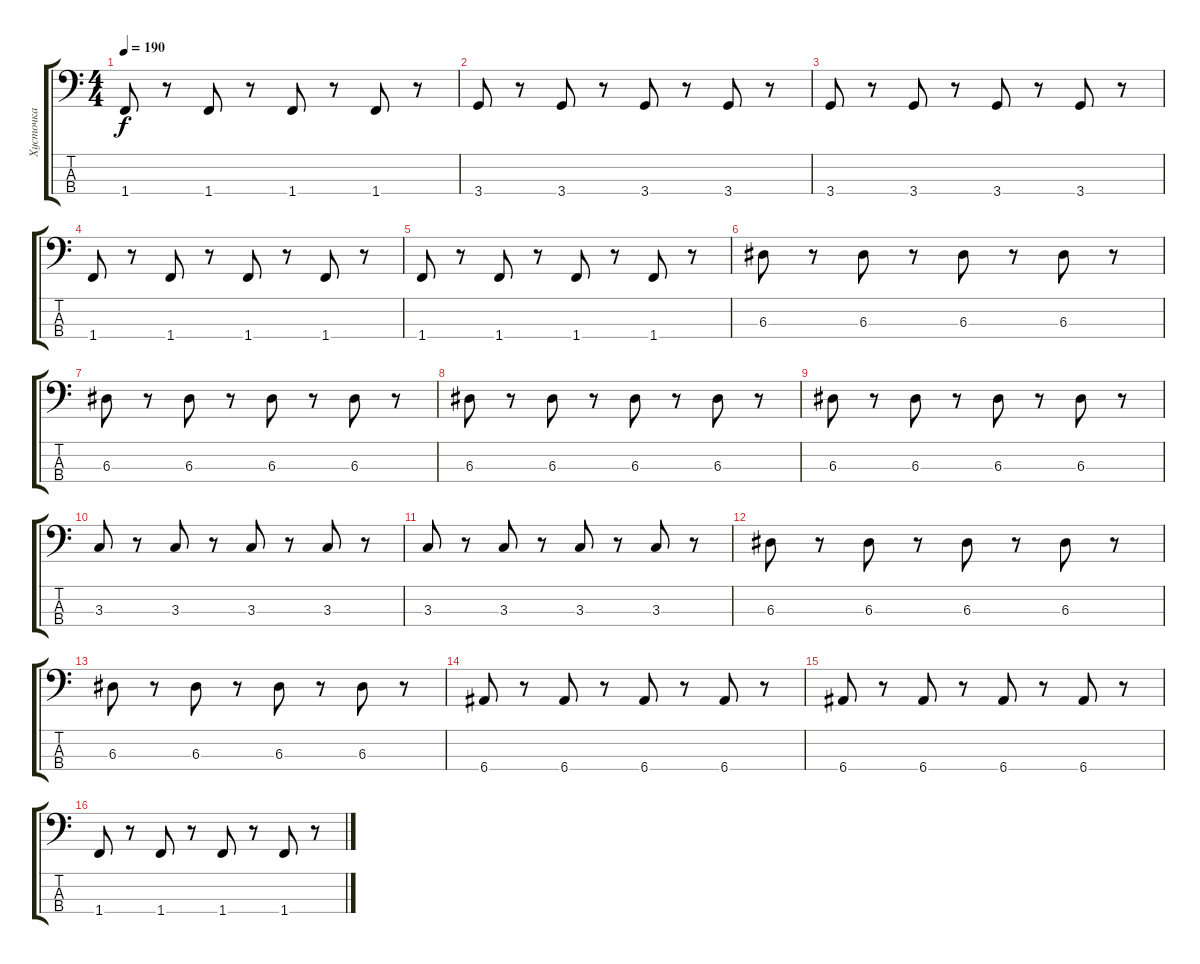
\track ("Хусточка" "Хусточка") {instrument electricbassfinger}
\staff {score tabs}
\tuning (G2 D2 A1 E1) {hide}
\ts (4 4)
\tempo 190
\clef f4
\ks c
1.4.8{dy f} r.8 1.4.8 r.8 1.4.8 r.8 1.4.8 r.8 |
3.4.8 r.8 3.4.8 r.8 3.4.8 r.8 3.4.8 r.8 |
3.4.8 r.8 3.4.8 r.8 3.4.8 r.8 3.4.8 r.8 |
1.4.8 r.8 1.4.8 r.8 1.4.8 r.8 1.4.8 r.8 |
1.4.8 r.8 1.4.8 r.8 1.4.8 r.8 1.4.8 r.8 |
6.3.8 r.8 6.3.8 r.8 6.3.8 r.8 6.3.8 r.8 |
6.3.8 r.8 6.3.8 r.8 6.3.8 r.8 6.3.8 r.8 |
6.3.8 r.8 6.3.8 r.8 6.3.8 r.8 6.3.8 r.8 |
6.3.8 r.8 6.3.8 r.8 6.3.8 r.8 6.3.8 r.8 |
3.3.8 r.8 3.3.8 r.8 3.3.8 r.8 3.3.8 r.8 |
3.3.8 r.8 3.3.8 r.8 3.3.8 r.8 3.3.8 r.8 |
6.3.8 r.8 6.3.8 r.8 6.3.8 r.8 6.3.8 r.8 |
6.3.8 r.8 6.3.8 r.8 6.3.8 r.8 6.3.8 r.8 |
6.4.8 r.8 6.4.8 r.8 6.4.8 r.8 6.4.8 r.8 |
6.4.8 r.8 6.4.8 r.8 6.4.8 r.8 6.4.8 r.8 |
1.4.8 r.8 1.4.8 r.8 1.4.8 r.8 1.4.8 r.8
